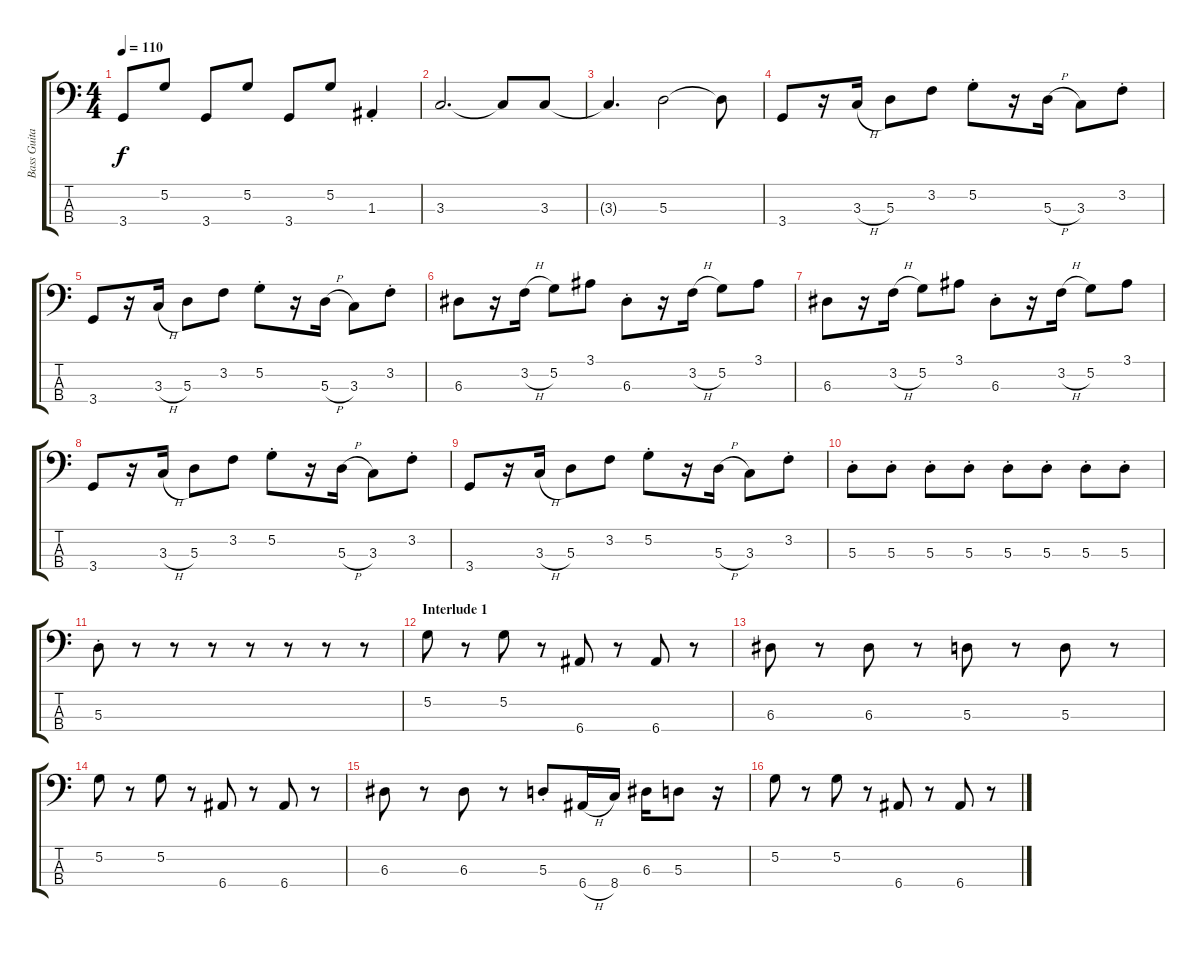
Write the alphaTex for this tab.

\track ("Bass Guitar" "Bass Guita") {instrument electricbasspick}
\staff {score tabs}
\tuning (G2 D2 A1 E1) {hide}
\ts (4 4)
\tempo 110
\clef f4
\ks c
3.4.8{dy f} 5.2.8 3.4.8 5.2.8 3.4.8 5.2.8 1.3{st}.4 |
3.3.2{d} 3.3{t}.8 3.3.8 |
3.3{t}.4{d} 5.3.2 5.3{t}.8 |
3.4.8 r.16 3.3{h}.16 5.3.8 3.2.8 5.2{st}.8 r.16 5.3{h}.16 3.3.8 3.2{st}.8 |
3.4.8 r.16 3.3{h}.16 5.3.8 3.2.8 5.2{st}.8 r.16 5.3{h}.16 3.3.8 3.2{st}.8 |
6.3.8 r.16 3.2{h}.16 5.2.8 3.1.8 6.3{st}.8 r.16 3.2{h}.16 5.2.8 3.1.8 |
6.3.8 r.16 3.2{h}.16 5.2.8 3.1.8 6.3{st}.8 r.16 3.2{h}.16 5.2.8 3.1.8 |
3.4.8 r.16 3.3{h}.16 5.3.8 3.2.8 5.2{st}.8 r.16 5.3{h}.16 3.3.8 3.2{st}.8 |
3.4.8 r.16 3.3{h}.16 5.3.8 3.2.8 5.2{st}.8 r.16 5.3{h}.16 3.3.8 3.2{st}.8 |
5.3{st}.8 5.3{st}.8 5.3{st}.8 5.3{st}.8 5.3{st}.8 5.3{st}.8 5.3{st}.8 5.3{st}.8 |
5.3{st}.8 r.8 r.8 r.8 r.8 r.8 r.8 r.8 |
\section ("" "Interlude 1")
5.2.8 r.8 5.2.8 r.8 6.4.8 r.8 6.4.8 r.8 |
6.3.8 r.8 6.3.8 r.8 5.3.8 r.8 5.3.8 r.8 |
5.2.8 r.8 5.2.8 r.8 6.4.8 r.8 6.4.8 r.8 |
6.3.8 r.8 6.3.8 r.8 5.3{st}.8 6.4{h}.16 8.4.16 6.3.16 5.3.8 r.16 |
5.2.8 r.8 5.2.8 r.8 6.4.8 r.8 6.4.8 r.8
